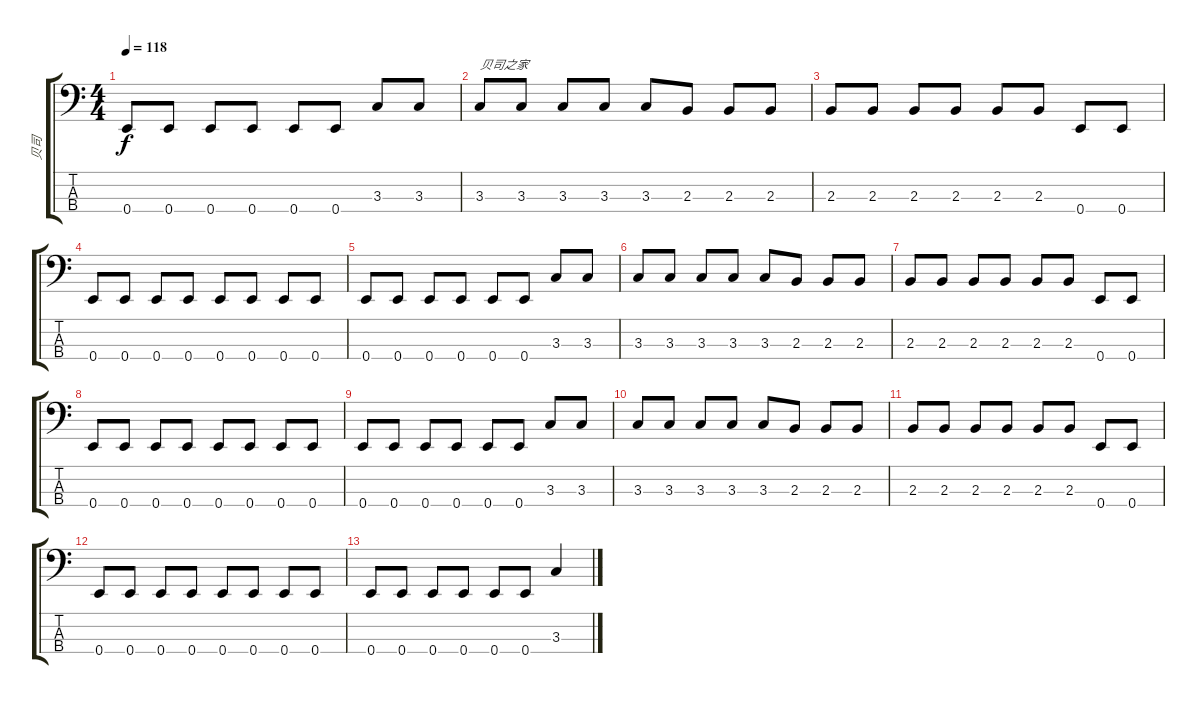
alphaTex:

\track ("贝司" "贝司") {instrument electricguitarmuted}
\staff {score tabs}
\tuning (G2 D2 A1 E1) {hide}
\ts (4 4)
\tempo 118
\clef f4
\ks c
0.4.8{dy f} 0.4.8 0.4.8 0.4.8 0.4.8 0.4.8 3.3.8 3.3.8 |
3.3.8{txt "贝司之家"} 3.3.8 3.3.8 3.3.8 3.3.8 2.3.8 2.3.8 2.3.8 |
2.3.8 2.3.8 2.3.8 2.3.8 2.3.8 2.3.8 0.4.8 0.4.8 |
0.4.8 0.4.8 0.4.8 0.4.8 0.4.8 0.4.8 0.4.8 0.4.8 |
0.4.8 0.4.8 0.4.8 0.4.8 0.4.8 0.4.8 3.3.8 3.3.8 |
3.3.8 3.3.8 3.3.8 3.3.8 3.3.8 2.3.8 2.3.8 2.3.8 |
2.3.8 2.3.8 2.3.8 2.3.8 2.3.8 2.3.8 0.4.8 0.4.8 |
0.4.8 0.4.8 0.4.8 0.4.8 0.4.8 0.4.8 0.4.8 0.4.8 |
0.4.8 0.4.8 0.4.8 0.4.8 0.4.8 0.4.8 3.3.8 3.3.8 |
3.3.8 3.3.8 3.3.8 3.3.8 3.3.8 2.3.8 2.3.8 2.3.8 |
2.3.8 2.3.8 2.3.8 2.3.8 2.3.8 2.3.8 0.4.8 0.4.8 |
0.4.8 0.4.8 0.4.8 0.4.8 0.4.8 0.4.8 0.4.8 0.4.8 |
0.4.8 0.4.8 0.4.8 0.4.8 0.4.8 0.4.8 3.3.4
